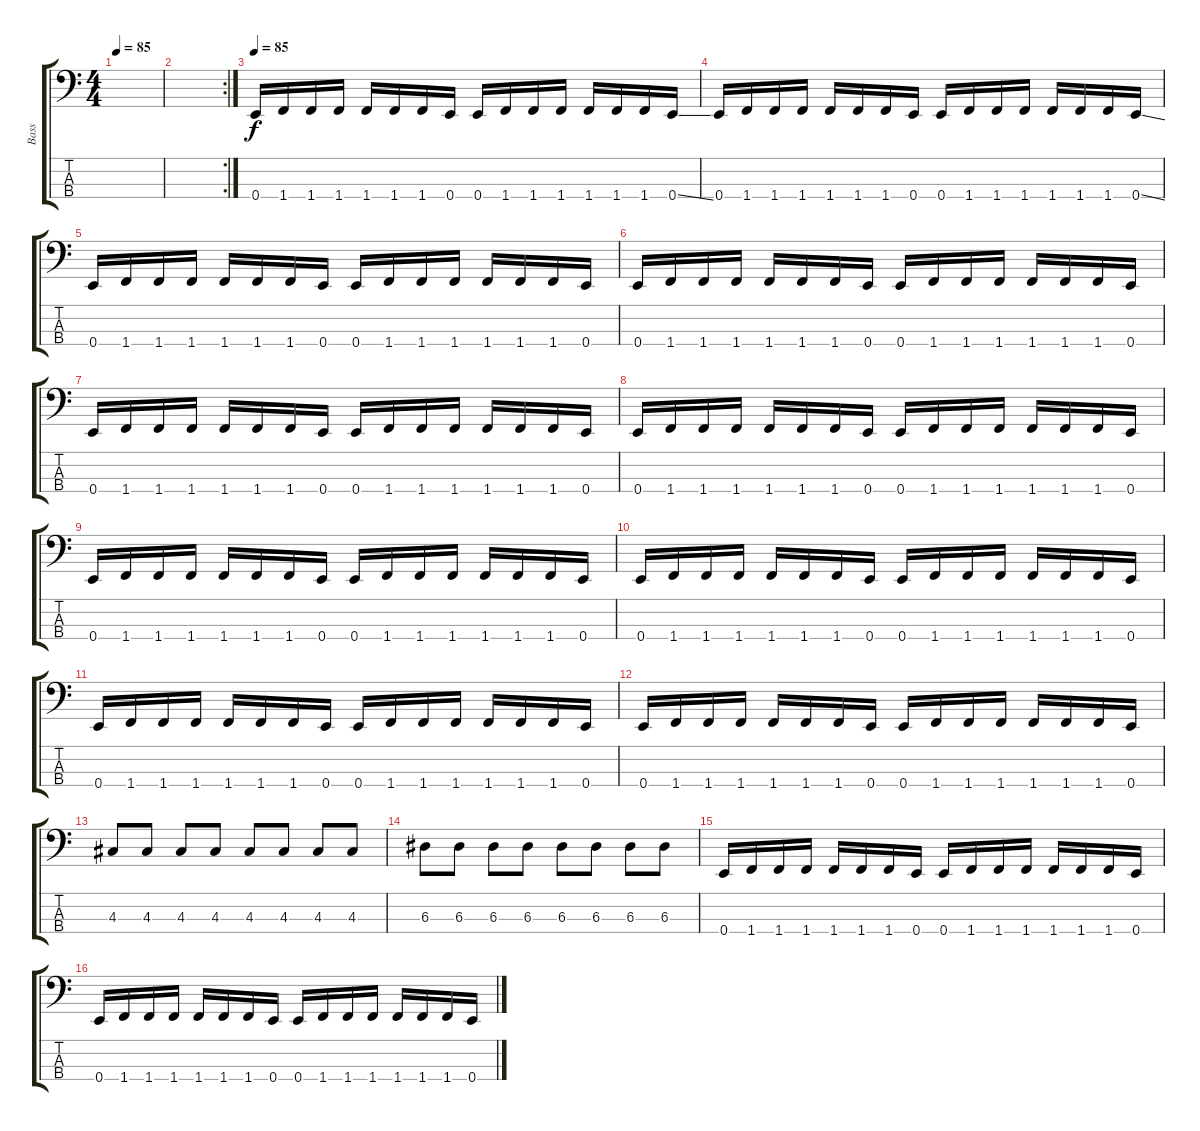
\track ("Bass" "Bass") {instrument electricbassfinger}
\staff {score tabs}
\tuning (G2 D2 A1 E1) {hide}
\ts (4 4)
\tempo 85
\tempo 60
\tempo 85
\clef f4
\ks c
|
\rc 2
|
\tempo 85
0.4.16 1.4.16 1.4.16 1.4.16 1.4.16 1.4.16 1.4.16 0.4.16 0.4.16 1.4.16 1.4.16 1.4.16 1.4.16 1.4.16 1.4.16 0.4{ss}.16 |
0.4.16 1.4.16 1.4.16 1.4.16 1.4.16 1.4.16 1.4.16 0.4.16 0.4.16 1.4.16 1.4.16 1.4.16 1.4.16 1.4.16 1.4.16 0.4{ss}.16 |
0.4.16 1.4.16 1.4.16 1.4.16 1.4.16 1.4.16 1.4.16 0.4.16 0.4.16 1.4.16 1.4.16 1.4.16 1.4.16 1.4.16 1.4.16 0.4.16 |
0.4.16 1.4.16 1.4.16 1.4.16 1.4.16 1.4.16 1.4.16 0.4.16 0.4.16 1.4.16 1.4.16 1.4.16 1.4.16 1.4.16 1.4.16 0.4.16 |
0.4.16 1.4.16 1.4.16 1.4.16 1.4.16 1.4.16 1.4.16 0.4.16 0.4.16 1.4.16 1.4.16 1.4.16 1.4.16 1.4.16 1.4.16 0.4.16 |
0.4.16 1.4.16 1.4.16 1.4.16 1.4.16 1.4.16 1.4.16 0.4.16 0.4.16 1.4.16 1.4.16 1.4.16 1.4.16 1.4.16 1.4.16 0.4.16 |
0.4.16 1.4.16 1.4.16 1.4.16 1.4.16 1.4.16 1.4.16 0.4.16 0.4.16 1.4.16 1.4.16 1.4.16 1.4.16 1.4.16 1.4.16 0.4.16 |
0.4.16 1.4.16 1.4.16 1.4.16 1.4.16 1.4.16 1.4.16 0.4.16 0.4.16 1.4.16 1.4.16 1.4.16 1.4.16 1.4.16 1.4.16 0.4.16 |
0.4.16 1.4.16 1.4.16 1.4.16 1.4.16 1.4.16 1.4.16 0.4.16 0.4.16 1.4.16 1.4.16 1.4.16 1.4.16 1.4.16 1.4.16 0.4.16 |
0.4.16 1.4.16 1.4.16 1.4.16 1.4.16 1.4.16 1.4.16 0.4.16 0.4.16 1.4.16 1.4.16 1.4.16 1.4.16 1.4.16 1.4.16 0.4.16 |
4.3.8 4.3.8 4.3.8 4.3.8 4.3.8 4.3.8 4.3.8 4.3.8 |
6.3.8 6.3.8 6.3.8 6.3.8 6.3.8 6.3.8 6.3.8 6.3.8 |
0.4.16 1.4.16 1.4.16 1.4.16 1.4.16 1.4.16 1.4.16 0.4.16 0.4.16 1.4.16 1.4.16 1.4.16 1.4.16 1.4.16 1.4.16 0.4.16 |
0.4.16 1.4.16 1.4.16 1.4.16 1.4.16 1.4.16 1.4.16 0.4.16 0.4.16 1.4.16 1.4.16 1.4.16 1.4.16 1.4.16 1.4.16 0.4.16
